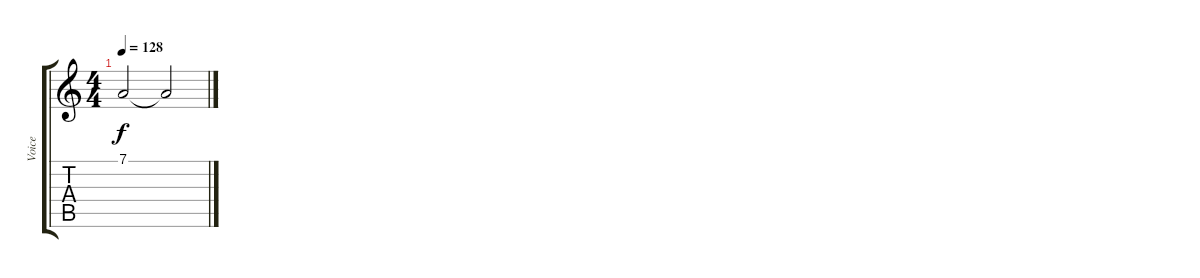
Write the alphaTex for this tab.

\track ("Voice" "Voice") {instrument choiraahs}
\staff {score tabs}
\tuning (D4 A3 F3 C3 G2 D2) {hide}
\ts (4 4)
\tempo 128
\clef g2
\ks c
7.1.2{dy f} 7.1{t}.2{volume 0}
